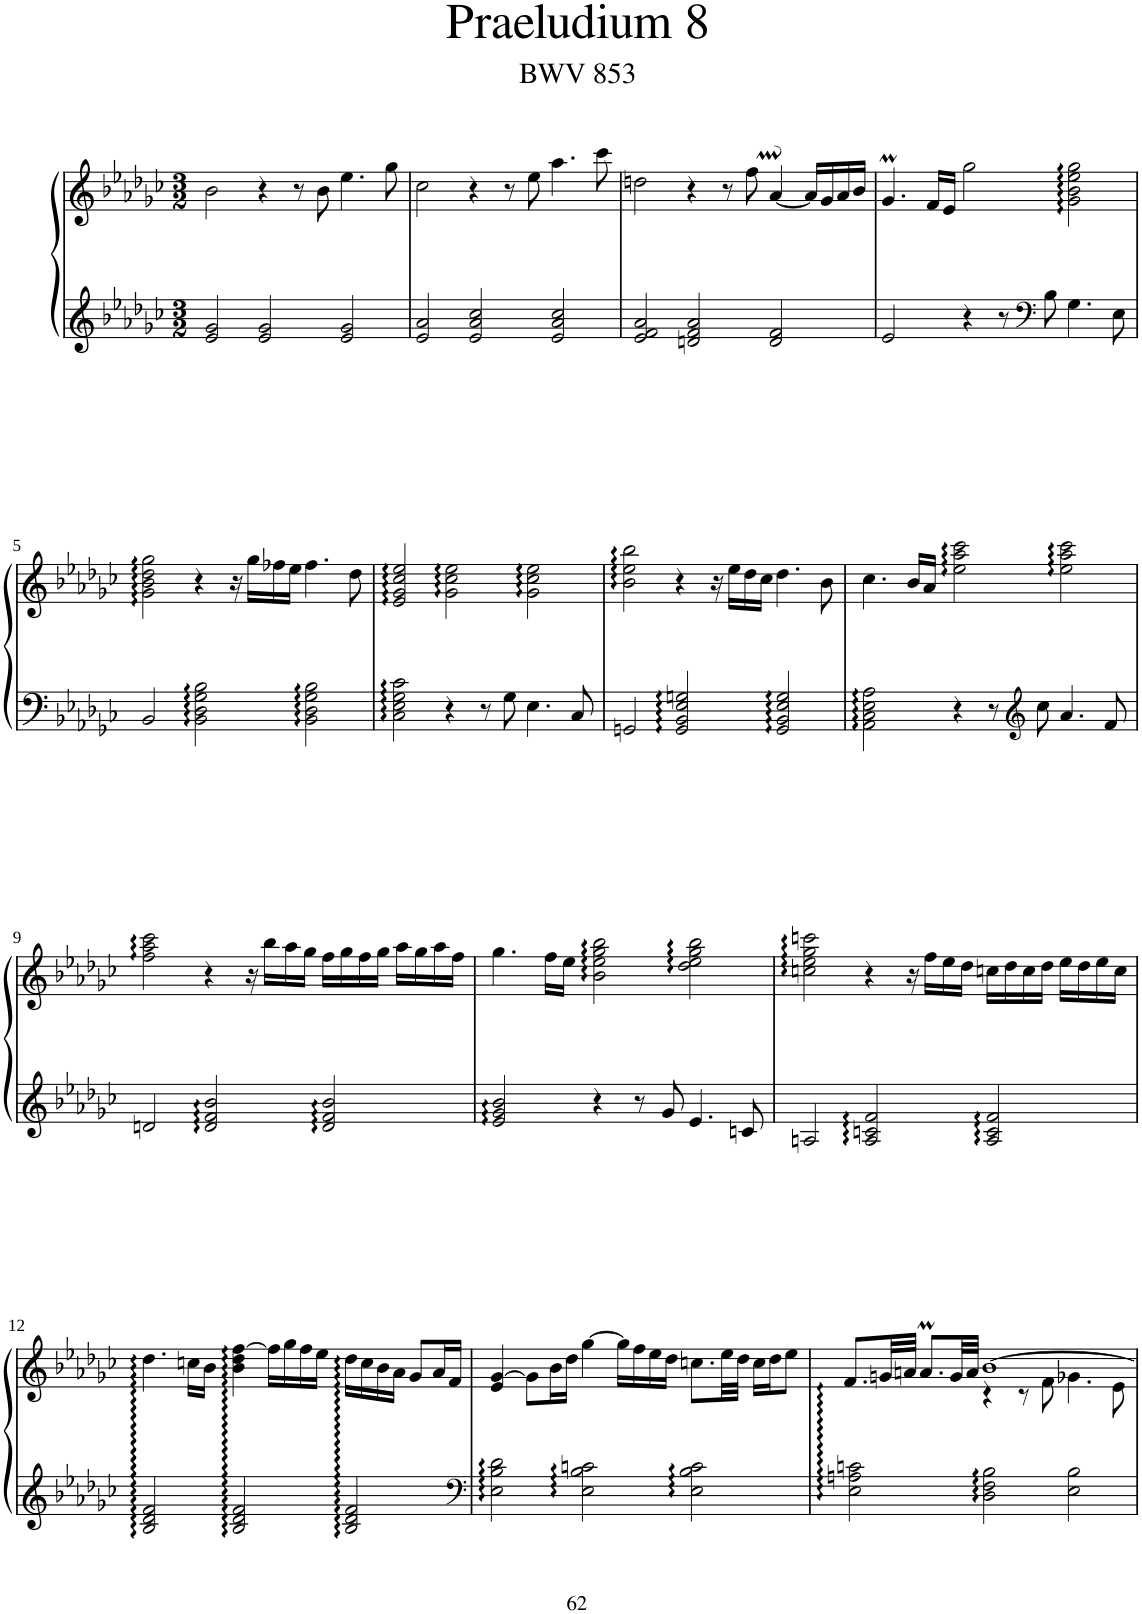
**kern	**kern
*part1	*part1
*staff2	*staff1
*I"Piano	*
*I'Pno	*
*clefG2	*clefG2
*k[b-e-a-d-g-c-]	*k[b-e-a-d-g-c-]
*M3/2	*M3/2
=1	=1
2e-/ 2g-/	2b-\
2e-/ 2g-/	4r
.	8r
.	8b-\
2e-/ 2g-/	4.ee-\
.	8gg-\
=2	=2
2e-/ 2a-/	2cc-\
2e-/ 2a-/ 2cc-/	4r
.	8r
.	8ee-\
2e-/ 2a-/ 2cc-/	4.aa-\
.	8ccc-\
=3	=3
2e-/ 2f/ 2a-/	2ddn\
2dn/ 2f/ 2a-/	4r
.	8r
.	8ff\
2d/ 2f/	[4a-M/
.	16a-/LL]
.	16g-/
.	16a-/
.	16b-/JJ
=4	=4
2e-/	4.g-M/
.	16f/LL
.	16e-/JJ
4r	2gg-\
8r	.
*clefF4	*
8B-\	.
4.G-\	2g-\ 2b-\ 2ee-\ 2gg-\
8E-\	.
!!LO:LB:g=z
=5	=5
2BB-/	2g-\ 2b-\ 2dd-\ 2gg-\
2BB-\ 2D-\ 2G-\ 2B-\	4r
.	16r
.	16gg-\LL
.	16ff-X\
.	16ee-\JJ
2BB-\ 2D-\ 2G-\ 2B-\	4.ff-\
.	8dd-\
=6	=6
2C-\ 2E-\ 2G-\ 2c-\	2e-/ 2g-/ 2cc-/ 2ee-/
4r	2g-\ 2cc-\ 2ee-\
8r	.
8G-\	.
4.E-\	2g-\ 2cc-\ 2ee-\
8C-/	.
=7	=7
2GGn/	2b-\ 2ee-\ 2bb-\
2GG/ 2BB-/ 2E-/ 2Gn/	4r
.	16r
.	16ee-\LL
.	16dd-\
.	16cc-\JJ
2GG/ 2BB-/ 2E-/ 2G/	4.dd-\
.	8b-\
=8	=8
2AA-\ 2C-\ 2E-\ 2A-\	4.cc-\
.	16b-/LL
.	16a-/JJ
4r	2ee-\ 2aa-\ 2ccc-\
8r	.
*clefG2	*
8cc-\	.
4.a-/	2ee-\ 2aa-\ 2ccc-\
8f/	.
!!LO:LB:g=z
=9	=9
2dn/	2ff\ 2aa-\ 2ccc-\
2d/ 2f/ 2b-/	4r
.	16r
.	16bb-\LL
.	16aa-\
.	16gg-\JJ
2d/ 2f/ 2b-/	16ff\LL
.	16gg-\
.	16ff\
.	16gg-\JJ
.	16aa-\LL
.	16gg-\
.	16aa-\
.	16ff\JJ
=10	=10
2e-/ 2g-/ 2b-/	4.gg-\
.	16ff\LL
.	16ee-\JJ
4r	2b-\ 2ee-\ 2gg-\ 2bb-\
8r	.
8g-/	.
4.e-/	2dd-\ 2ee-\ 2gg-\ 2bb-\
8cn/	.
=11	=11
2An/	2ccn\ 2ee-\ 2gg-\ 2cccn\
2A/ 2cn/ 2f/	4r
.	16r
.	16ff\LL
.	16ee-\
.	16dd-\JJ
2A/ 2c/ 2f/	16ccn\LL
.	16dd-\
.	16cc\
.	16dd-\JJ
.	16ee-\LL
.	16dd-\
.	16ee-\
.	16cc\JJ
!!LO:LB:g=z
=12	=12
2B-/ 2d-/ 2f/	4.dd-\
.	16ccn\LL
.	16b-\JJ
2B-/ 2d-/ 2f/	4b-\ 4dd-\ [4ff\
.	16ff\LL]
.	16gg-\
.	16ff\
.	16ee-\JJ
2B-/ 2d-/ 2f/	16dd-\LL
.	16cc\
.	16b-\
.	16a-\JJ
.	8g-/L
.	16a-/L
.	16f/JJ
=13	=13
*clefF4	*
2E-\ 2B-\ 2d-\	4e-/ [4g-/
.	8g-\L]
.	16b-\L
.	16dd-\JJ
2E-\ 2B-\ 2cn\	[4gg-\
.	16gg-\LL]
.	16ff\
.	16ee-\
.	16dd-\JJ
2E-\ 2B-\ 2c\	8.ccn\L
.	32ee-\LL
.	32dd-\JJJ
.	16cc\LL
.	16dd-\J
.	8ee-\J
=14	=14
*	*^
2E-\ 2An\ 2cn\	8.f/L	2ryy
.	32gn/LL	.
.	32an/JJJ	.
.	8.am/L	.
.	32g/LL	.
.	32a/JJJ	.
2D-\ 2F\ 2B-\	[1b-	4r
.	.	8r
.	.	8f\
2E-\ 2B-\	.	4.g-X\
.	.	8e-\
*	*v	*v
=	=
*-	*-
